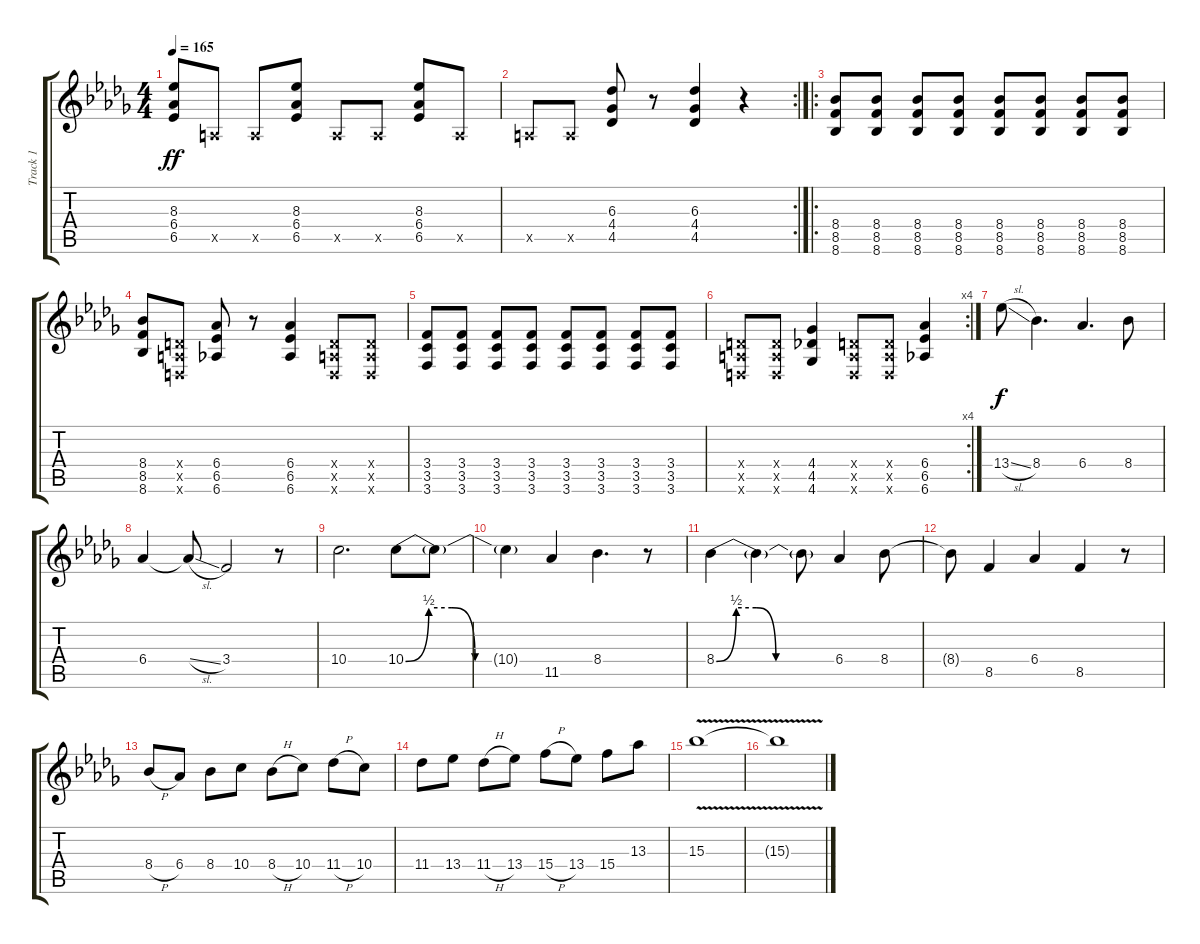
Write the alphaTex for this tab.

\track ("Track 1" "Track 1") {instrument distortionguitar}
\staff {score tabs}
\tuning (E4 B3 G3 D3 A2 D2) {hide}
\ts (4 4)
\tempo 165
\clef g2
\ks db
(8.3 6.4 6.5).8{dy ff} 0.5{x}.8 0.5{x}.8 (8.3 6.4 6.5).8 0.5{x}.8 0.5{x}.8 (8.3 6.4 6.5).8 0.5{x}.8 |
\rc 2
0.5{x}.8 0.5{x}.8 (6.3 4.4 4.5).8 r.8 (6.3 4.4 4.5).4 r.4 |
\ro
(8.4 8.5 8.6).8 (8.4 8.5 8.6).8 (8.4 8.5 8.6).8 (8.4 8.5 8.6).8 (8.4 8.5 8.6).8 (8.4 8.5 8.6).8 (8.4 8.5 8.6).8 (8.4 8.5 8.6).8 |
(8.4 8.5 8.6).8 (0.4{x} 0.5{x} 0.6{x}).8 (6.4 6.5 6.6).8 r.8 (6.4 6.5 6.6).4 (0.4{x} 0.5{x} 0.6{x}).8 (0.4{x} 0.5{x} 0.6{x}).8 |
(3.4 3.5 3.6).8 (3.4 3.5 3.6).8 (3.4 3.5 3.6).8 (3.4 3.5 3.6).8 (3.4 3.5 3.6).8 (3.4 3.5 3.6).8 (3.4 3.5 3.6).8 (3.4 3.5 3.6).8 |
\rc 4
(0.4{x} 0.5{x} 0.6{x}).8 (0.4{x} 0.5{x} 0.6{x}).8 (4.4 4.5 4.6).4 (0.4{x} 0.5{x} 0.6{x}).8 (0.4{x} 0.5{x} 0.6{x}).8 (6.4 6.5 6.6).4 |
13.4{sl}.8{dy f} 8.4.4{d} 6.4.4{d} 8.4.8 |
6.4.4 6.4{sl t}.8 3.4.2 r.8 |
10.4.2{d} 10.4{be (custom 0 0 10 2 20 2 30 0 60 0)}.8 10.4{t}.8 |
10.4{t}.4 11.5.4 8.4.4{d} r.8 |
8.4{be (custom 0 0 10 2 20 2 30 0 60 0)}.4 8.4{t}.4 8.4{t}.8 6.4.4 8.4.8 |
8.4{t}.8 8.5.4 6.4.4 8.5.4 r.8 |
8.4{h}.8 6.4.8 8.4.8 10.4.8 8.4{h}.8 10.4.8 11.4{h}.8 10.4.8 |
11.4.8 13.4.8 11.4{h}.8 13.4.8 15.4{h}.8 13.4.8 15.4.8 13.3.8 |
15.3{v}.1 |
15.3{t}.1
